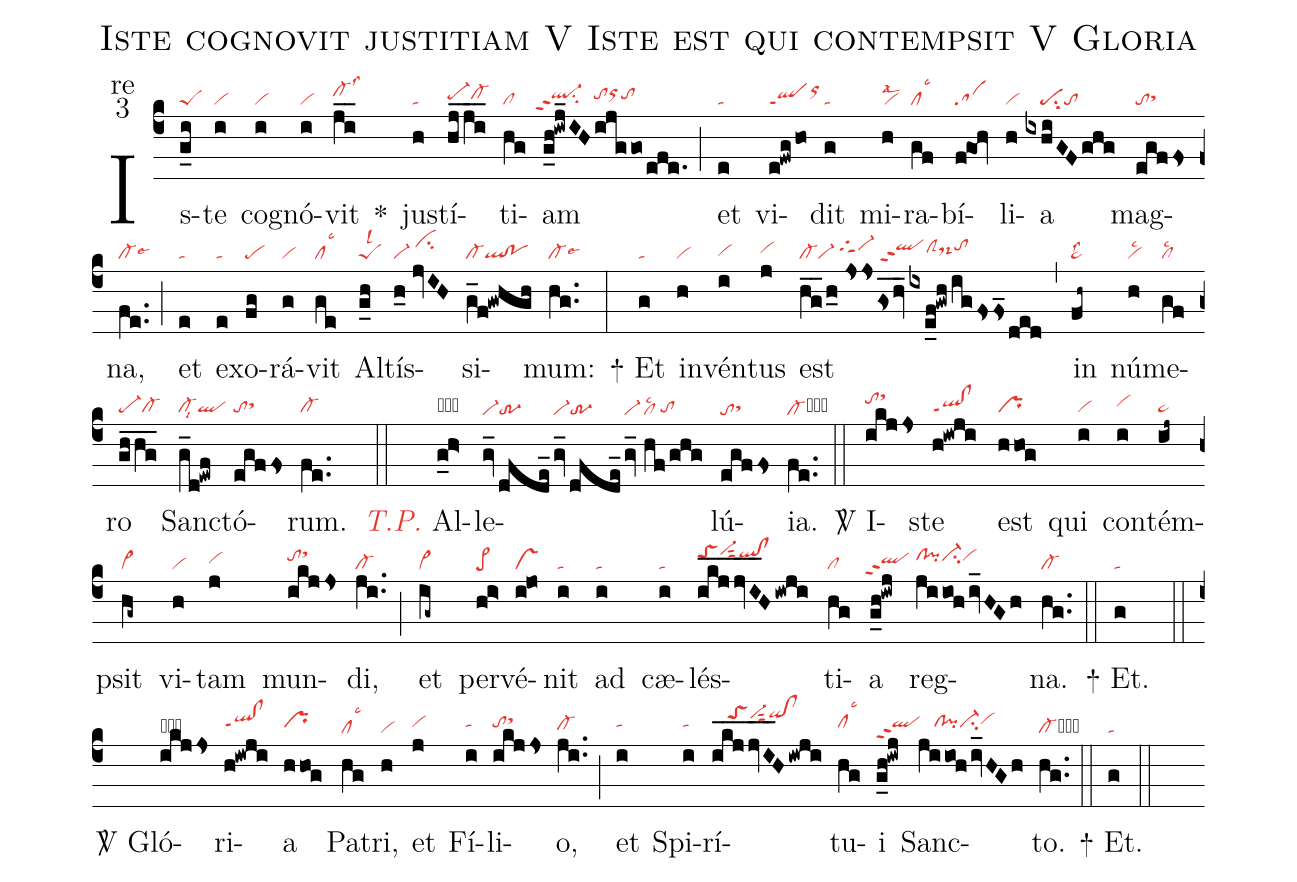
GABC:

name:Iste cognovit justitiam V Iste est qui contempsit V Gloria;
office-part:re;
mode:3;
nabc-lines:1;
%%
(c4) Is(g_i|peS)te(i|vi) cog(i|vi)nó(i|vi)vit(ji__|cl-hilss3) <sp>*</sp>() jus(h|ta)tí(hj_ji__|pe-hhcl-hh)ti(hg|cl)am(g_h!iwj_IHijggo/efe.|``ql-hhppt2su2tohhorhitohh) (;)et(e|ta) vi(e!fwgho|qlppt1orhj)dit(g|ta) mi(h|vilsal2)ra(gf|cllsc3)bí(f@goh|sa)li(h|vi)a(ixhiGFghg|////pesu2to) mag(egffs|tosthh)na,(fe..|cl-lse6) (;)et(e|ta) e(e|ta)xo(fg|pe)rá(g|vi)vit(ge|cllsc3) Al(g_h|peSlsl2)tís(h_0//jvIH|vi-/cihj)si(g_f!gwhgh|cl-ql!po)mum:(hg..|cl-lse6) (:)

<sp>+</sp> Et(g|ta) in(h|vi)vén(i|vihg)tus(j|vihh) est(hg__/h_0//jsjsgs_hv_/ixe_f!gwh/igfsfs_ded|cl-vi-/tgShivi-hi/qlhippt2clShhds-hhtohi) (,) in(fh~|pe~lss2) nú(h|vilsc2)me(gf|cllsc2)ro(gh_hg__|pe-cl-) Sanc(g_d!ewf|cl-lsi8ql)tó(egffs|tosthh)rum.(fe..|cl-) (::)

<i><c>T.P.</c></i> Al(g_h>|obpe>1he)le(gv_|vi-he|dfde_2|tr-3he|gv_|vi-he|dfde_2|tr-3he|gv_|vi-he|//hf/ghg|clhelsc2/to)lú(egffs|tohesthg){ia}.(fe..|cl-hecb) (::)

<sp>V/</sp> I(ikjjs|tohisthk)ste(h!iwji|ql!clppt1) est(hhog|pr) qui(i|vi) con(i|vihh)tém(ij~|pe~)psit(hg~|vi>) vi(h|vi)tam(j|vihh) mun(ikjjs|tohisthk)di,(ji..|cl-) (;)et(ig~|vi>) per(hi>|pe>)vé(i@jo|vs)nit(i|ta) ad(i|ta) cæ(i|ta)lés(ikj___jvI__H/iwji|toShjvi-hksut2qlhj!clhj)ti(hg|cl)a(g_h!iwj|`qlhhppt2) reg(jiioh/iv_HGh|clhi!pihici-hivihi)na.(hg..|cl-) (::)

<sp>+</sp> Et.(g|ta) (::)

<sp>V/</sp> Gló(ikjjs|obtohhsthj)ri(h!iwji|qlhh!clhhppt1)a(hhog|prhh) Pa(hg|cllsc3)tri,(h|vi) et(j|vihh) Fí(i|tahh)li(ikjjs|tohhsthj)o,(ji..|cl-hg) (;) et(i|tahh) Spi(i|tahh)rí(ikjjvI_____H/iwji|////toShkvi-hksut2qihk!clhk)tu(hg|clhhlsc3)i(g_h!iwj|qlhhppt2) Sanc(jiioh/iv_HGh|////clhh!pihhci-hhvihi)to.(hg..|cl-cb) (::)

<sp>+</sp> Et.(g|ta) (::)
